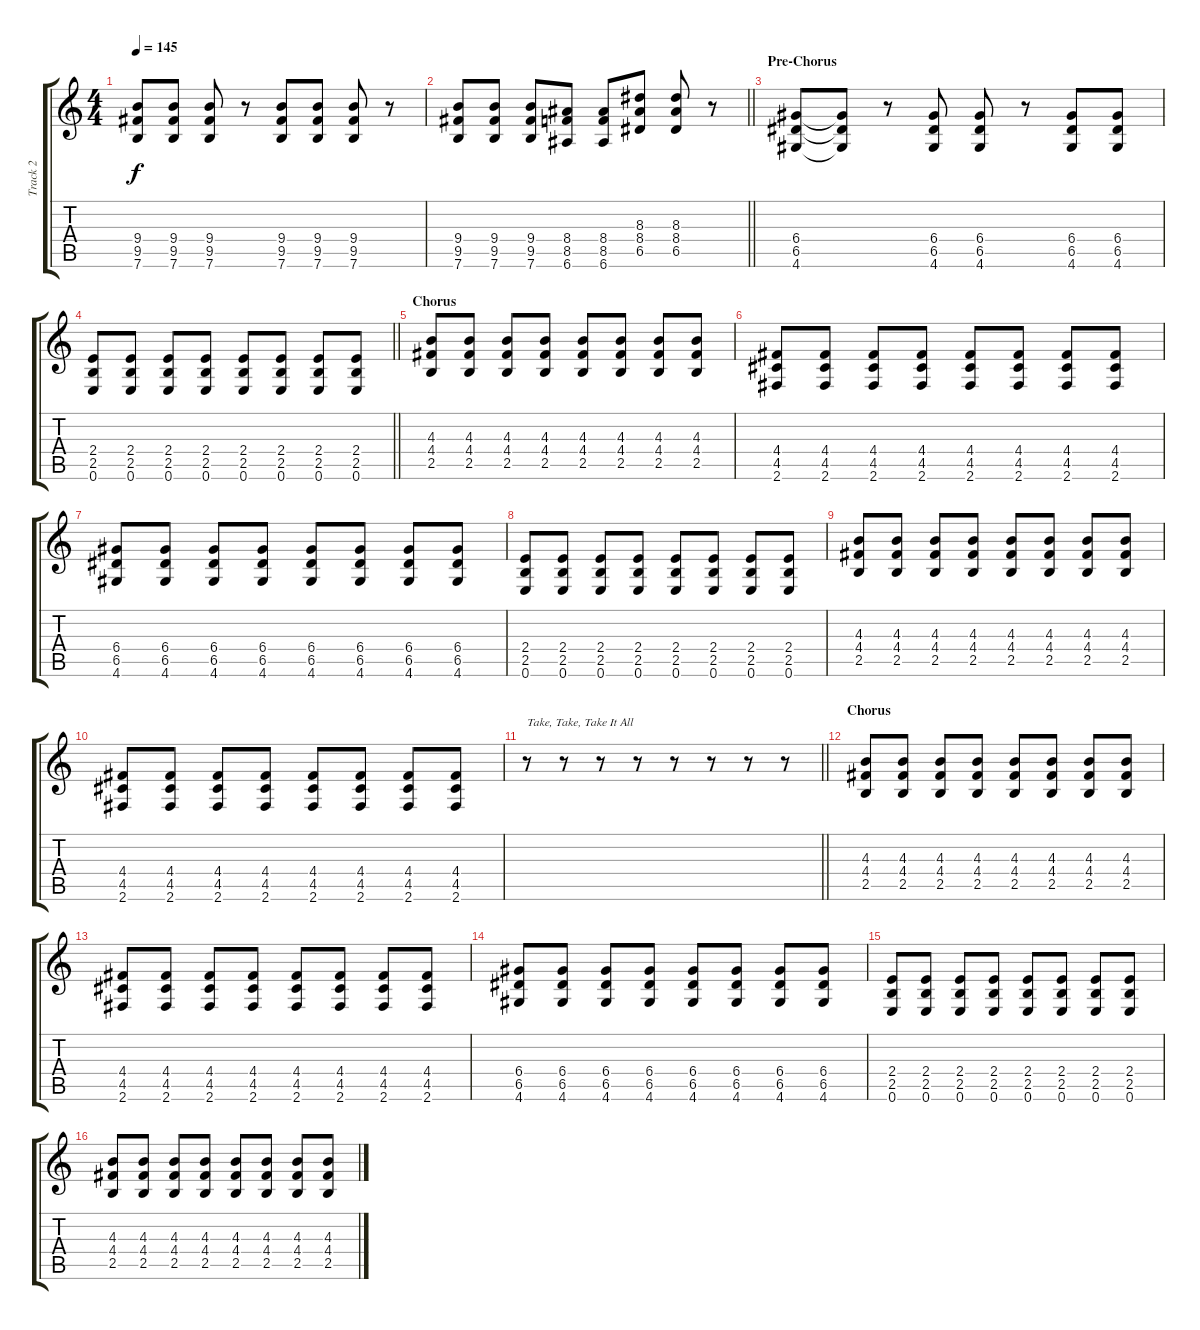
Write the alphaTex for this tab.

\track ("Track 2" "Track 2") {instrument acousticguitarsteel}
\staff {score tabs}
\tuning (E4 B3 G3 D3 A2 E2) {hide}
\ts (4 4)
\tempo 145
\clef g2
\ks c
(9.4 9.5 7.6).8{dy f} (9.4 9.5 7.6).8 (9.4 9.5 7.6).8 r.8 (9.4 9.5 7.6).8 (9.4 9.5 7.6).8 (9.4 9.5 7.6).8 r.8 |
\barLineRight lightlight
(9.4 9.5 7.6).8 (9.4 9.5 7.6).8 (9.4 9.5 7.6).8 (8.4 8.5 6.6).8 (8.4 8.5 6.6).8 (8.3 8.4 6.5).8 (8.3 8.4 6.5).8 r.8 |
\section ("" "Pre-Chorus")
(6.4 6.5 4.6).8 (6.4{t} 6.5{t} 4.6{t}).8 r.8 (6.4 6.5 4.6).8 (6.4 6.5 4.6).8 r.8 (6.4 6.5 4.6).8 (6.4 6.5 4.6).8 |
\barLineRight lightlight
(2.4 2.5 0.6).8 (2.4 2.5 0.6).8 (2.4 2.5 0.6).8 (2.4 2.5 0.6).8 (2.4 2.5 0.6).8 (2.4 2.5 0.6).8 (2.4 2.5 0.6).8 (2.4 2.5 0.6).8 |
\section ("" "Chorus")
(4.3 4.4 2.5).8 (4.3 4.4 2.5).8 (4.3 4.4 2.5).8 (4.3 4.4 2.5).8 (4.3 4.4 2.5).8 (4.3 4.4 2.5).8 (4.3 4.4 2.5).8 (4.3 4.4 2.5).8 |
(4.4 4.5 2.6).8 (4.4 4.5 2.6).8 (4.4 4.5 2.6).8 (4.4 4.5 2.6).8 (4.4 4.5 2.6).8 (4.4 4.5 2.6).8 (4.4 4.5 2.6).8 (4.4 4.5 2.6).8 |
(6.4 6.5 4.6).8 (6.4 6.5 4.6).8 (6.4 6.5 4.6).8 (6.4 6.5 4.6).8 (6.4 6.5 4.6).8 (6.4 6.5 4.6).8 (6.4 6.5 4.6).8 (6.4 6.5 4.6).8 |
(2.4 2.5 0.6).8 (2.4 2.5 0.6).8 (2.4 2.5 0.6).8 (2.4 2.5 0.6).8 (2.4 2.5 0.6).8 (2.4 2.5 0.6).8 (2.4 2.5 0.6).8 (2.4 2.5 0.6).8 |
(4.3 4.4 2.5).8 (4.3 4.4 2.5).8 (4.3 4.4 2.5).8 (4.3 4.4 2.5).8 (4.3 4.4 2.5).8 (4.3 4.4 2.5).8 (4.3 4.4 2.5).8 (4.3 4.4 2.5).8 |
(4.4 4.5 2.6).8 (4.4 4.5 2.6).8 (4.4 4.5 2.6).8 (4.4 4.5 2.6).8 (4.4 4.5 2.6).8 (4.4 4.5 2.6).8 (4.4 4.5 2.6).8 (4.4 4.5 2.6).8 |
\barLineRight lightlight
r.8{txt "Take, Take, Take It All"} r.8 r.8 r.8 r.8 r.8 r.8 r.8 |
\section ("" "Chorus")
(4.3 4.4 2.5).8 (4.3 4.4 2.5).8 (4.3 4.4 2.5).8 (4.3 4.4 2.5).8 (4.3 4.4 2.5).8 (4.3 4.4 2.5).8 (4.3 4.4 2.5).8 (4.3 4.4 2.5).8 |
(4.4 4.5 2.6).8 (4.4 4.5 2.6).8 (4.4 4.5 2.6).8 (4.4 4.5 2.6).8 (4.4 4.5 2.6).8 (4.4 4.5 2.6).8 (4.4 4.5 2.6).8 (4.4 4.5 2.6).8 |
(6.4 6.5 4.6).8 (6.4 6.5 4.6).8 (6.4 6.5 4.6).8 (6.4 6.5 4.6).8 (6.4 6.5 4.6).8 (6.4 6.5 4.6).8 (6.4 6.5 4.6).8 (6.4 6.5 4.6).8 |
(2.4 2.5 0.6).8 (2.4 2.5 0.6).8 (2.4 2.5 0.6).8 (2.4 2.5 0.6).8 (2.4 2.5 0.6).8 (2.4 2.5 0.6).8 (2.4 2.5 0.6).8 (2.4 2.5 0.6).8 |
(4.3 4.4 2.5).8 (4.3 4.4 2.5).8 (4.3 4.4 2.5).8 (4.3 4.4 2.5).8 (4.3 4.4 2.5).8 (4.3 4.4 2.5).8 (4.3 4.4 2.5).8 (4.3 4.4 2.5).8
